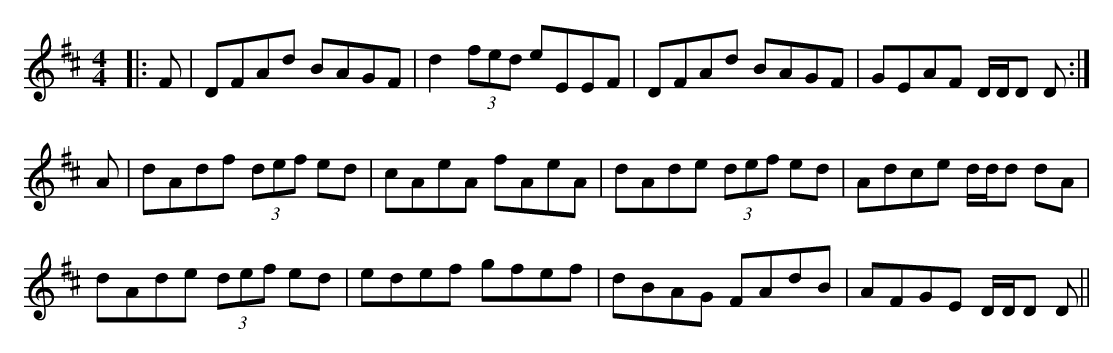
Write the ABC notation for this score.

X:1
M:4/4
K:D
|:F|DFAd BAGF|d2 (3fed eEEF|DFAd BAGF|GEAF D/D/D D:|
A|dAdf (3def ed|cAeA fAeA|dAde (3def ed|Adce d/d/d dA|
dAde (3def ed|edef gfef|dBAG FAdB|AFGE D/D/D D||
